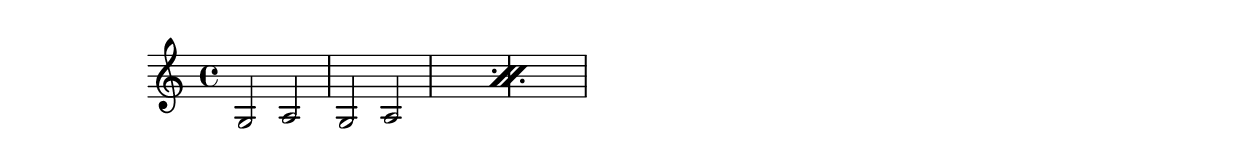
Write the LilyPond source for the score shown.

\version "2.3.4"


\header {
texidoc = "Percent repeats are not skipped, even when @code{skipBars} is set."
}

    \paper { raggedright= ##t }

\score {
     \context Staff <<
	\set Score.skipBars = ##t
	 {
	\repeat "percent" 2 { g2 a g a }
	}
     >>
}

